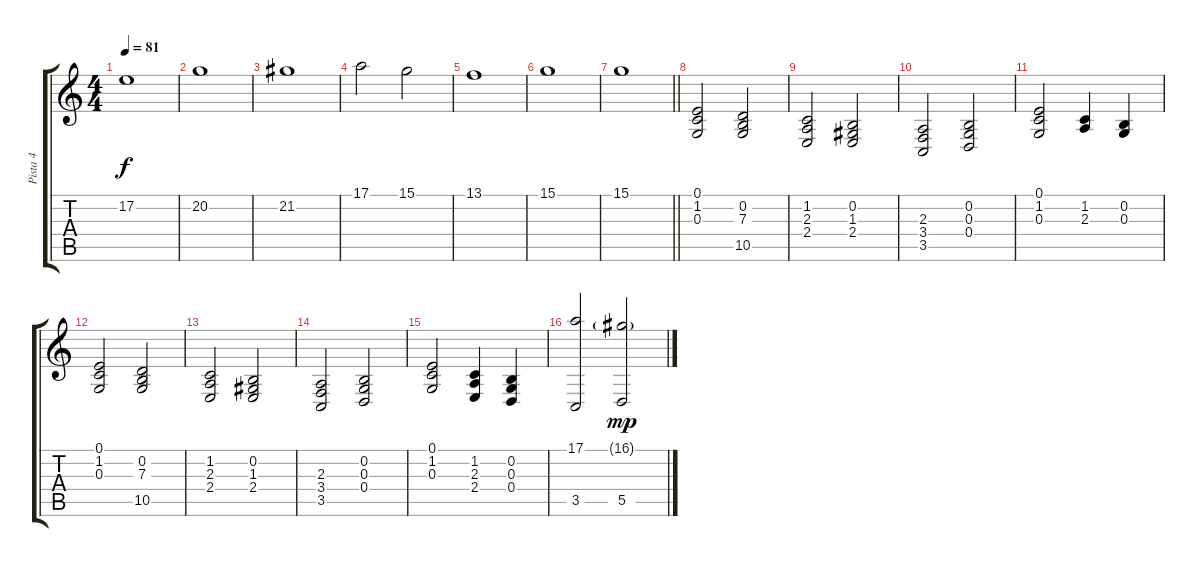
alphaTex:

\track ("Pista 4" "Pista 4") {instrument harmonica}
\staff {score tabs}
\tuning (E4 B3 G3 D3 A2 E2) {hide}
\ts (4 4)
\tempo 81
\clef g2
\ks c
17.2.1{dy f} |
20.2.1 |
21.2.1 |
17.1.2 15.1.2 |
13.1.1 |
15.1.1 |
\barLineRight lightlight
15.1.1 |
(0.1 1.2 0.3).2{volume 10} (0.2 7.3 10.5).2 |
(1.2 2.3 2.4).2 (0.2 1.3 2.4).2 |
(2.3 3.4 3.5).2 (0.2 0.3 0.4).2 |
(0.1 1.2 0.3).2 (1.2 2.3).4 (0.2 0.3).4 |
(0.1 1.2 0.3).2 (0.2 7.3 10.5).2 |
(1.2 2.3 2.4).2 (0.2 1.3 2.4).2 |
(2.3 3.4 3.5).2 (0.2 0.3 0.4).2 |
(0.1 1.2 0.3).2 (1.2 2.3 2.4).4 (0.2 0.3 0.4).4 |
(17.1 3.5).2{volume 9} (16.1{g} 5.5).2{dy mp}
